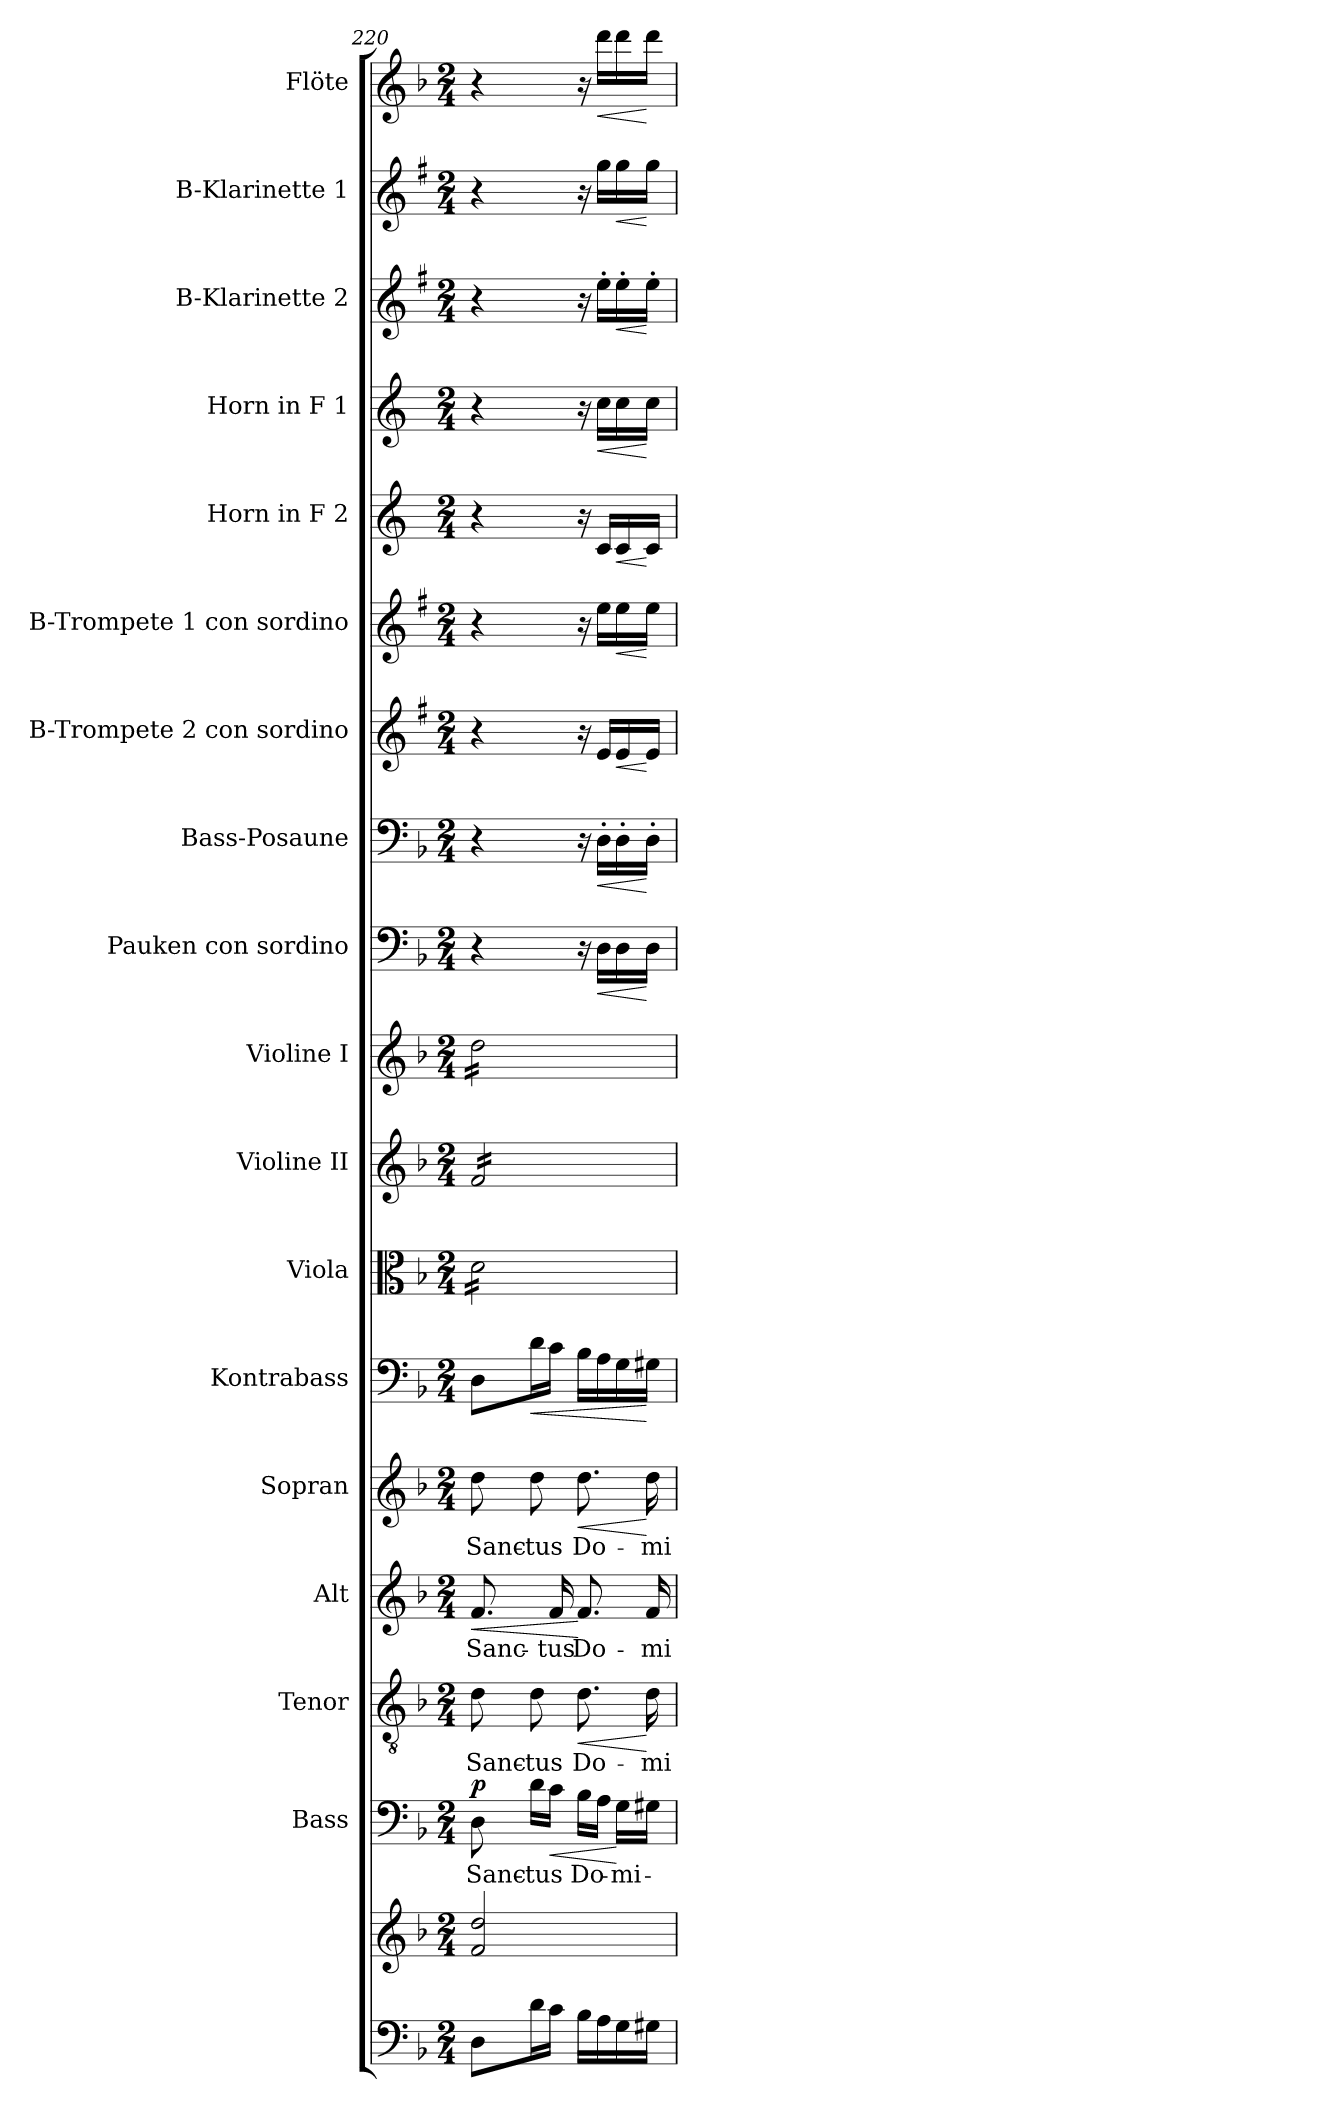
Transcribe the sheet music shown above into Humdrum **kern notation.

**kern	**kern	**kern	**text	**dynam	**kern	**text	**dynam	**kern	**text	**dynam	**kern	**text	**dynam	**kern	**dynam	**kern	**kern	**kern	**kern	**dynam	**kern	**dynam	**kern	**dynam	**kern	**dynam	**kern	**dynam	**kern	**dynam	**kern	**dynam	**kern	**dynam	**kern	**dynam
*part18	*part18	*part17	*part17	*part17	*part16	*part16	*part16	*part15	*part15	*part15	*part14	*part14	*part14	*part13	*part13	*part12	*part11	*part10	*part9	*part9	*part8	*part8	*part7	*part7	*part6	*part6	*part5	*part5	*part4	*part4	*part3	*part3	*part2	*part2	*part1	*part1
*staff19	*staff18	*staff17	*staff17	*staff17	*staff16	*staff16	*staff16	*staff15	*staff15	*staff15	*staff14	*staff14	*staff14	*staff13	*staff13	*staff12	*staff11	*staff10	*staff9	*staff9	*staff8	*staff8	*staff7	*staff7	*staff6	*staff6	*staff5	*staff5	*staff4	*staff4	*staff3	*staff3	*staff2	*staff2	*staff1	*staff1
*	*	*I"Bass	*	*	*I"Tenor	*	*	*I"Alt	*	*	*I"Sopran	*	*	*I"Kontrabass	*	*I"Viola	*I"Violine II	*I"Violine I	*I"Pauken con sordino	*	*I"Bass-Posaune	*	*I"B-Trompete 2 con sordino	*	*I"B-Trompete 1 con sordino	*	*I"Horn in F 2	*	*I"Horn in F 1	*	*I"B-Klarinette 2	*	*I"B-Klarinette 1	*	*I"Flöte	*
*	*	*I'B.	*	*	*I'T.	*	*	*I'A.	*	*	*I'S.	*	*	*I'Kb.	*	*I'Vla.	*I'Vl. II	*I'Vl. I	*I'Pk.	*	*I'B. Pos.	*	*I'B Trp. 2	*	*I'B Trp. 1	*	*	*	*	*	*I'B Kl. 2	*	*I'B Kl. 1	*	*I'Fl.	*
*clefF4	*clefG2	*clefF4	*	*	*clefGv2	*	*	*clefG2	*	*	*clefG2	*	*	*clefF4	*	*clefC3	*clefG2	*clefG2	*clefF4	*	*clefF4	*	*clefG2	*	*clefG2	*	*clefG2	*	*clefG2	*	*clefG2	*	*clefG2	*	*clefG2	*
*	*	*	*	*	*	*	*	*	*	*	*	*	*	*ITrd7c12	*	*	*	*	*	*	*	*	*ITrd1c2	*	*ITrd1c2	*	*ITrd4c7	*	*ITrd4c7	*	*ITrd1c2	*	*ITrd1c2	*	*	*
*k[b-]	*k[b-]	*k[b-]	*	*	*k[b-]	*	*	*k[b-]	*	*	*k[b-]	*	*	*k[b-]	*	*k[b-]	*k[b-]	*k[b-]	*k[b-]	*	*k[b-]	*	*k[b-]	*	*k[b-]	*	*k[b-]	*	*k[b-]	*	*k[b-]	*	*k[b-]	*	*k[b-]	*
*F:	*F:	*F:	*	*	*F:	*	*	*F:	*	*	*F:	*	*	*F:	*	*F:	*F:	*F:	*F:	*	*F:	*	*F:	*	*F:	*	*F:	*	*F:	*	*F:	*	*F:	*	*F:	*
*M2/4	*M2/4	*M2/4	*	*	*M2/4	*	*	*M2/4	*	*	*M2/4	*	*	*M2/4	*	*M2/4	*M2/4	*M2/4	*M2/4	*	*M2/4	*	*M2/4	*	*M2/4	*	*M2/4	*	*M2/4	*	*M2/4	*	*M2/4	*	*M2/4	*
=220	=220	=220	=220	=220	=220	=220	=220	=220	=220	=220	=220	=220	=220	=220	=220	=220	=220	=220	=220	=220	=220	=220	=220	=220	=220	=220	=220	=220	=220	=220	=220	=220	=220	=220	=220	=220
!	!	!	!LO:LY:b	!LO:DY:a	!	!LO:LY:b	!	!	!LO:LY:b	!LO:HP:b	!	!LO:LY:b	!	!	!	!	!	!	!	!	!	!	!	!	!	!	!	!	!	!	!	!	!	!	!	!
*	*	*	*	*	*	*	*	*	*	*	*	*	*	*	*	*tremolo	*	*	*	*	*	*	*	*	*	*	*	*	*	*	*	*	*	*	*	*
*	*	*	*	*	*	*	*	*	*	*	*	*	*	*	*	*	*tremolo	*	*	*	*	*	*	*	*	*	*	*	*	*	*	*	*	*	*	*
*	*	*	*	*	*	*	*	*	*	*	*	*	*	*	*	*	*	*tremolo	*	*	*	*	*	*	*	*	*	*	*	*	*	*	*	*	*	*
8D\L	2f/ 2dd/	8D\	Sanc-	p	8d\	Sanc-	.	8.f/	Sanc-	<	8dd\	Sanc-	.	8DD\L	.	16d\LL	16f/LL	16dd\LL	4r	.	4r	.	4r	.	4r	.	4r	.	4r	.	4r	.	4r	.	4r	.
.	.	.	.	.	.	.	.	.	.	.	.	.	.	.	.	16d\	16f/	16dd\	.	.	.	.	.	.	.	.	.	.	.	.	.	.	.	.	.	.
!	!	!	!LO:LY:b	!	!	!LO:LY:b	!	!	!	!	!	!LO:LY:b	!	!	!LO:HP:b	!	!	!	!	!	!	!	!	!	!	!	!	!	!	!	!	!	!	!	!	!
16d\L	.	16d\LL	-tus	.	8d\	-tus	.	.	.	.	8dd\	-tus	.	16D\L	<	16d\	16f/	16dd\	.	.	.	.	.	.	.	.	.	.	.	.	.	.	.	.	.	.
!	!	!	!	!LO:HP:b	!	!	!	!	!LO:LY:b	!	!	!	!	!	!	!	!	!	!	!	!	!	!	!	!	!	!	!	!	!	!	!	!	!	!	!
16c\JJ	.	16c\JJ	.	<	.	.	.	16f/	-tus	.	.	.	.	16C\JJ	.	16d\	16f/	16dd\	.	.	.	.	.	.	.	.	.	.	.	.	.	.	.	.	.	.
!	!	!	!LO:LY:b	!	!	!LO:LY:b	!LO:HP:b	!	!LO:LY:b	!	!	!LO:LY:b	!LO:HP:b	!	!	!	!	!	!	!	!	!	!	!	!	!	!	!	!	!	!	!	!	!	!	!
16B-\LL	.	16B-\LL	Do-	.	8.d\	Do-	<	8.f/	Do-	[	8.dd\	Do-	<	16BB-\LL	.	16d\	16f/	16dd\	16r	.	16r	.	16r	.	16r	.	16r	.	16r	.	16r	.	16r	.	16r	.
!	!	!	!	!	!	!	!	!	!	!	!	!	!	!	!	!	!	!	!	!LO:HP:b	!	!LO:HP:b	!	!	!	!	!	!	!	!LO:HP:b	!	!	!	!	!	!LO:HP:b
16A\	.	16A\JJ	.	.	.	.	.	.	.	.	.	.	.	16AA\	.	16d\	16f/	16dd\	16D\LL	<	16D'>\LL	<	16d/LL	.	16dd\LL	.	16F/LL	.	16f\LL	<	16dd'>\LL	.	16ff\LL	.	16ddd\LL	<
!	!	!	!LO:LY:b	!	!	!	!	!	!	!	!	!	!	!	!	!	!	!	!	!	!	!	!	!LO:HP:b	!	!LO:HP:b	!	!LO:HP:b	!	!	!	!LO:HP:b	!	!LO:HP:b	!	!
16G\	.	16G\LL	-mi-	[	.	.	.	.	.	.	.	.	.	16GG\	.	16d\	16f/	16dd\	16D\	.	16D'>\	.	16d/	<	16dd\	<	16F/	<	16f\	.	16dd'>\	<	16ff\	<	16ddd\	.
!	!	!	!	!	!	!LO:LY:b	!	!	!LO:LY:b	!	!	!LO:LY:b	!	!	!	!	!	!	!	!	!	!	!	!	!	!	!	!	!	!	!	!	!	!	!	!
16G#X\JJ	.	16G#X\JJ	.	.	16d\	-mi-	[	16f/	-mi-	.	16dd\	-mi-	[	16GG#X\JJ	[	16d\JJ	16f/JJ	16dd\JJ	16D\JJ	[	16D'>\JJ	[	16d/JJ	[	16dd\JJ	[	16F/JJ	[	16f\JJ	[	16dd'>\JJ	[	16ff\JJ	[	16ddd\JJ	[
*	*	*	*	*	*	*	*	*	*	*	*	*	*	*	*	*	*	*Xtremolo	*	*	*	*	*	*	*	*	*	*	*	*	*	*	*	*	*	*
*	*	*	*	*	*	*	*	*	*	*	*	*	*	*	*	*	*Xtremolo	*	*	*	*	*	*	*	*	*	*	*	*	*	*	*	*	*	*	*
*	*	*	*	*	*	*	*	*	*	*	*	*	*	*	*	*Xtremolo	*	*	*	*	*	*	*	*	*	*	*	*	*	*	*	*	*	*	*	*
=	=	=	=	=	=	=	=	=	=	=	=	=	=	=	=	=	=	=	=	=	=	=	=	=	=	=	=	=	=	=	=	=	=	=	=	=
*-	*-	*-	*-	*-	*-	*-	*-	*-	*-	*-	*-	*-	*-	*-	*-	*-	*-	*-	*-	*-	*-	*-	*-	*-	*-	*-	*-	*-	*-	*-	*-	*-	*-	*-	*-	*-
